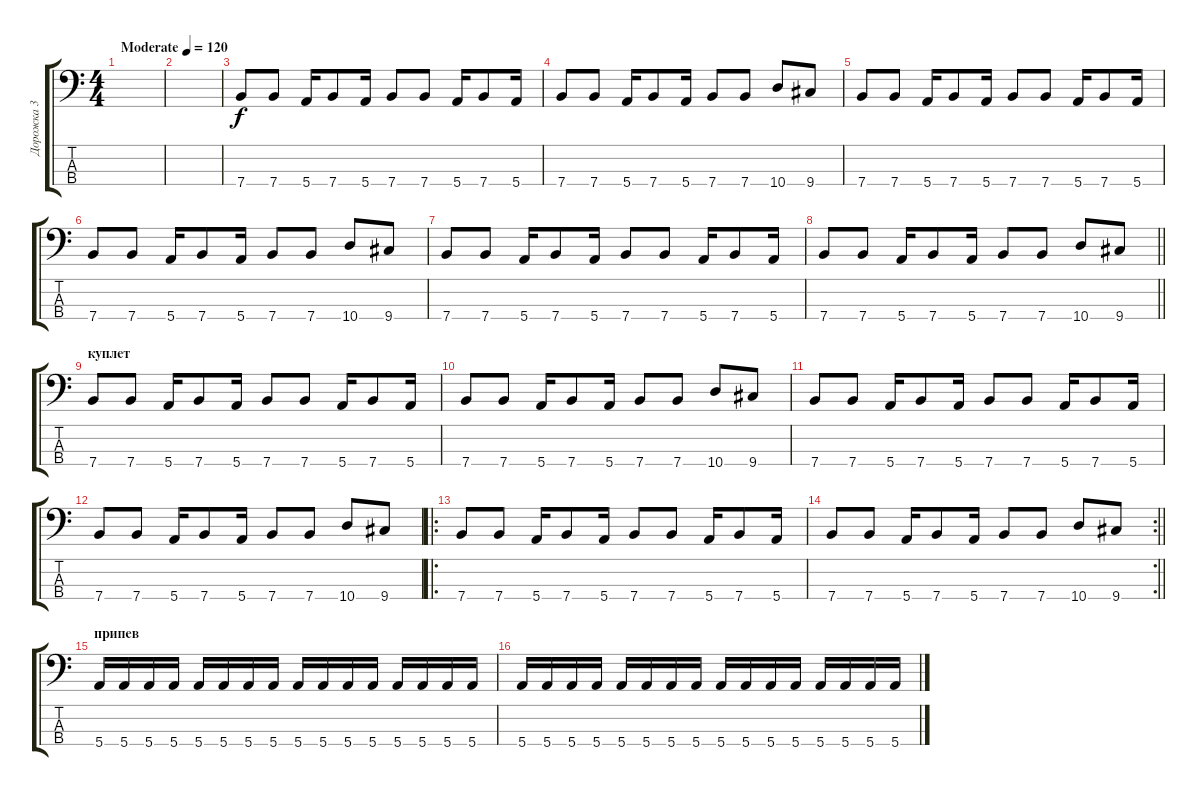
\track ("Дорожка 3" "Дорожка 3") {instrument electricbassfinger}
\staff {score tabs}
\tuning (G2 D2 A1 E1) {hide}
\ts (4 4)
\tempo (120 "Moderate")
\clef f4
\ks c
|
|
7.4.8 7.4.8 5.4.16 7.4.8 5.4.16 7.4.8 7.4.8 5.4.16 7.4.8 5.4.16 |
7.4.8 7.4.8 5.4.16 7.4.8 5.4.16 7.4.8 7.4.8 10.4.8 9.4.8 |
7.4.8 7.4.8 5.4.16 7.4.8 5.4.16 7.4.8 7.4.8 5.4.16 7.4.8 5.4.16 |
7.4.8 7.4.8 5.4.16 7.4.8 5.4.16 7.4.8 7.4.8 10.4.8 9.4.8 |
7.4.8 7.4.8 5.4.16 7.4.8 5.4.16 7.4.8 7.4.8 5.4.16 7.4.8 5.4.16 |
\barLineRight lightlight
7.4.8 7.4.8 5.4.16 7.4.8 5.4.16 7.4.8 7.4.8 10.4.8 9.4.8 |
\section ("" "куплет")
7.4.8 7.4.8 5.4.16 7.4.8 5.4.16 7.4.8 7.4.8 5.4.16 7.4.8 5.4.16 |
7.4.8 7.4.8 5.4.16 7.4.8 5.4.16 7.4.8 7.4.8 10.4.8 9.4.8 |
7.4.8 7.4.8 5.4.16 7.4.8 5.4.16 7.4.8 7.4.8 5.4.16 7.4.8 5.4.16 |
7.4.8 7.4.8 5.4.16 7.4.8 5.4.16 7.4.8 7.4.8 10.4.8 9.4.8 |
\ro
7.4.8 7.4.8 5.4.16 7.4.8 5.4.16 7.4.8 7.4.8 5.4.16 7.4.8 5.4.16 |
\rc 2
\barLineRight lightlight
7.4.8 7.4.8 5.4.16 7.4.8 5.4.16 7.4.8 7.4.8 10.4.8 9.4.8 |
\section ("" "припев")
5.4.16 5.4.16 5.4.16 5.4.16 5.4.16 5.4.16 5.4.16 5.4.16 5.4.16 5.4.16 5.4.16 5.4.16 5.4.16 5.4.16 5.4.16 5.4.16 |
5.4.16 5.4.16 5.4.16 5.4.16 5.4.16 5.4.16 5.4.16 5.4.16 5.4.16 5.4.16 5.4.16 5.4.16 5.4.16 5.4.16 5.4.16 5.4.16
